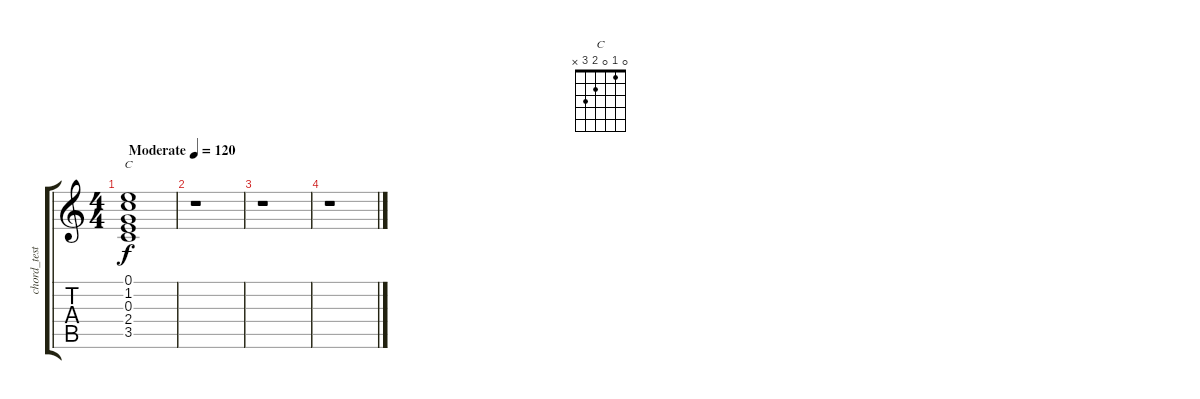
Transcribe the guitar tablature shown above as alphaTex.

\track ("chord_test" "chord_test") {instrument acousticguitarsteel}
\staff {score tabs}
\tuning (E4 B3 G3 D3 A2 E2) {hide}
\chord ("C" 0 1 0 2 3 x)
\ts (4 4)
\tempo (120 "Moderate")
\clef g2
\ks c
(0.1 1.2 0.3 2.4 3.5).1{ch "C" dy f instrument acousticguitarsteel} |
r.1 |
r.1 |
r.1
